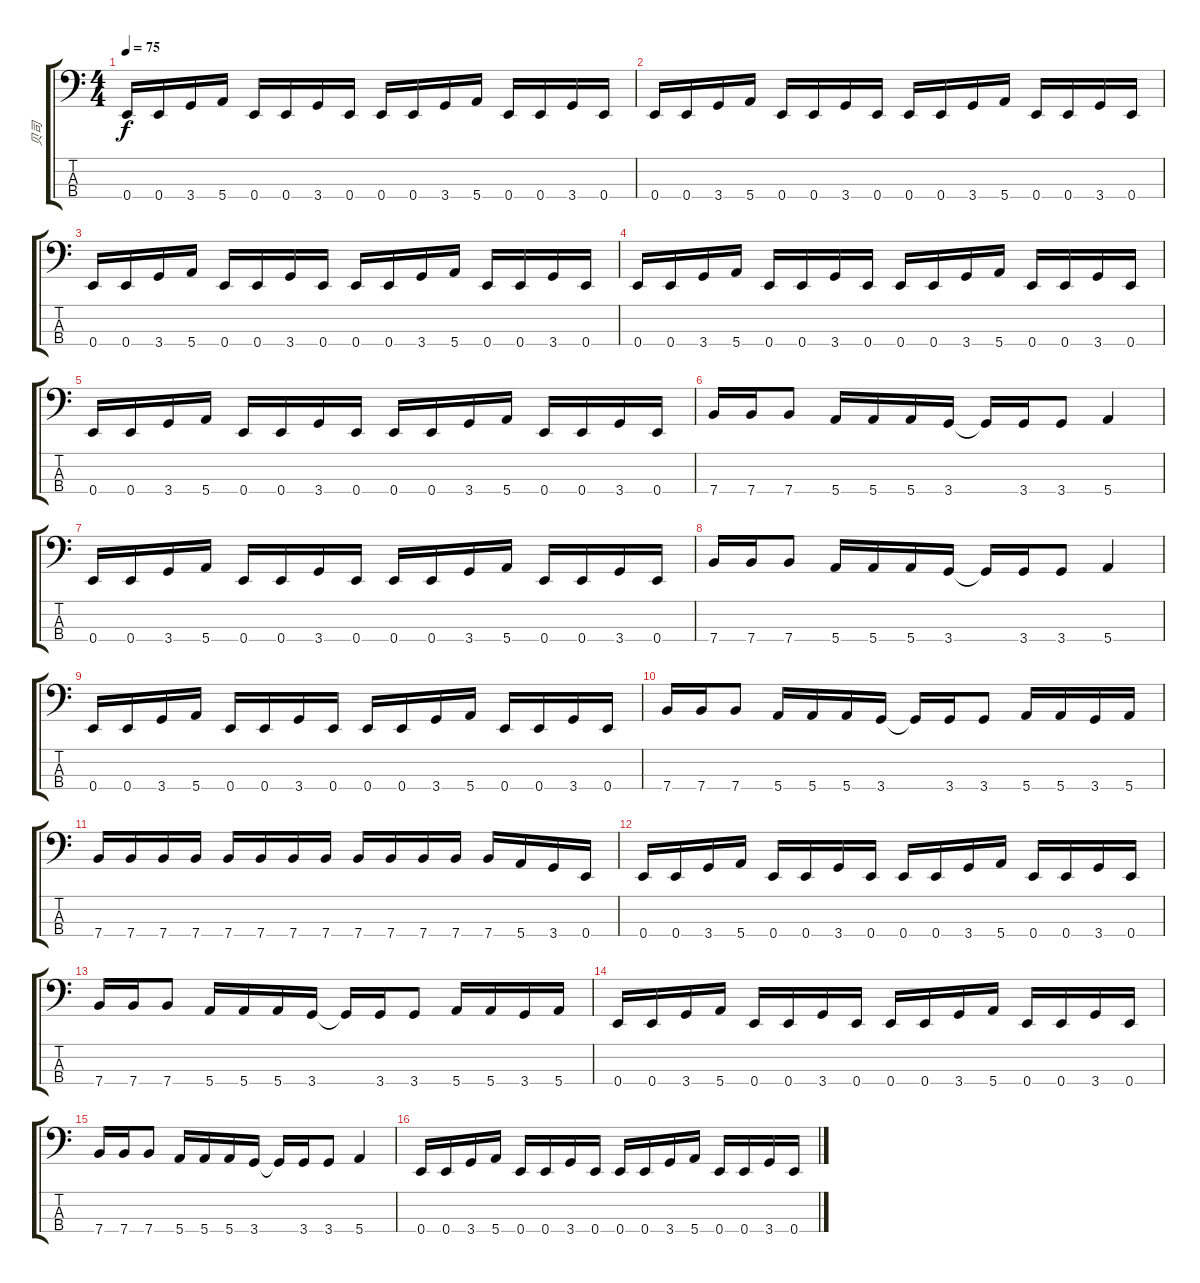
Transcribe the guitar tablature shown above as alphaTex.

\track ("贝司" "贝司") {instrument electricbassfinger}
\staff {score tabs}
\tuning (G2 D2 A1 E1) {hide}
\ts (4 4)
\tempo 75
\clef f4
\ks c
0.4.16{dy f} 0.4.16 3.4.16 5.4.16 0.4.16 0.4.16 3.4.16 0.4.16 0.4.16 0.4.16 3.4.16 5.4.16 0.4.16 0.4.16 3.4.16 0.4.16 |
0.4.16 0.4.16 3.4.16 5.4.16 0.4.16 0.4.16 3.4.16 0.4.16 0.4.16 0.4.16 3.4.16 5.4.16 0.4.16 0.4.16 3.4.16 0.4.16 |
0.4.16 0.4.16 3.4.16 5.4.16 0.4.16 0.4.16 3.4.16 0.4.16 0.4.16 0.4.16 3.4.16 5.4.16 0.4.16 0.4.16 3.4.16 0.4.16 |
0.4.16 0.4.16 3.4.16 5.4.16 0.4.16 0.4.16 3.4.16 0.4.16 0.4.16 0.4.16 3.4.16 5.4.16 0.4.16 0.4.16 3.4.16 0.4.16 |
0.4.16 0.4.16 3.4.16 5.4.16 0.4.16 0.4.16 3.4.16 0.4.16 0.4.16 0.4.16 3.4.16 5.4.16 0.4.16 0.4.16 3.4.16 0.4.16 |
7.4.16 7.4.16 7.4.8 5.4.16 5.4.16 5.4.16 3.4.16 3.4{t}.16 3.4.16 3.4.8 5.4.4 |
0.4.16 0.4.16 3.4.16 5.4.16 0.4.16 0.4.16 3.4.16 0.4.16 0.4.16 0.4.16 3.4.16 5.4.16 0.4.16 0.4.16 3.4.16 0.4.16 |
7.4.16 7.4.16 7.4.8 5.4.16 5.4.16 5.4.16 3.4.16 3.4{t}.16 3.4.16 3.4.8 5.4.4 |
0.4.16 0.4.16 3.4.16 5.4.16 0.4.16 0.4.16 3.4.16 0.4.16 0.4.16 0.4.16 3.4.16 5.4.16 0.4.16 0.4.16 3.4.16 0.4.16 |
7.4.16 7.4.16 7.4.8 5.4.16 5.4.16 5.4.16 3.4.16 3.4{t}.16 3.4.16 3.4.8 5.4.16 5.4.16 3.4.16 5.4.16 |
7.4.16 7.4.16 7.4.16 7.4.16 7.4.16 7.4.16 7.4.16 7.4.16 7.4.16 7.4.16 7.4.16 7.4.16 7.4.16 5.4.16 3.4.16 0.4.16 |
0.4.16 0.4.16 3.4.16 5.4.16 0.4.16 0.4.16 3.4.16 0.4.16 0.4.16 0.4.16 3.4.16 5.4.16 0.4.16 0.4.16 3.4.16 0.4.16 |
7.4.16 7.4.16 7.4.8 5.4.16 5.4.16 5.4.16 3.4.16 3.4{t}.16 3.4.16 3.4.8 5.4.16 5.4.16 3.4.16 5.4.16 |
0.4.16 0.4.16 3.4.16 5.4.16 0.4.16 0.4.16 3.4.16 0.4.16 0.4.16 0.4.16 3.4.16 5.4.16 0.4.16 0.4.16 3.4.16 0.4.16 |
7.4.16 7.4.16 7.4.8 5.4.16 5.4.16 5.4.16 3.4.16 3.4{t}.16 3.4.16 3.4.8 5.4.4 |
0.4.16 0.4.16 3.4.16 5.4.16 0.4.16 0.4.16 3.4.16 0.4.16 0.4.16 0.4.16 3.4.16 5.4.16 0.4.16 0.4.16 3.4.16 0.4.16
